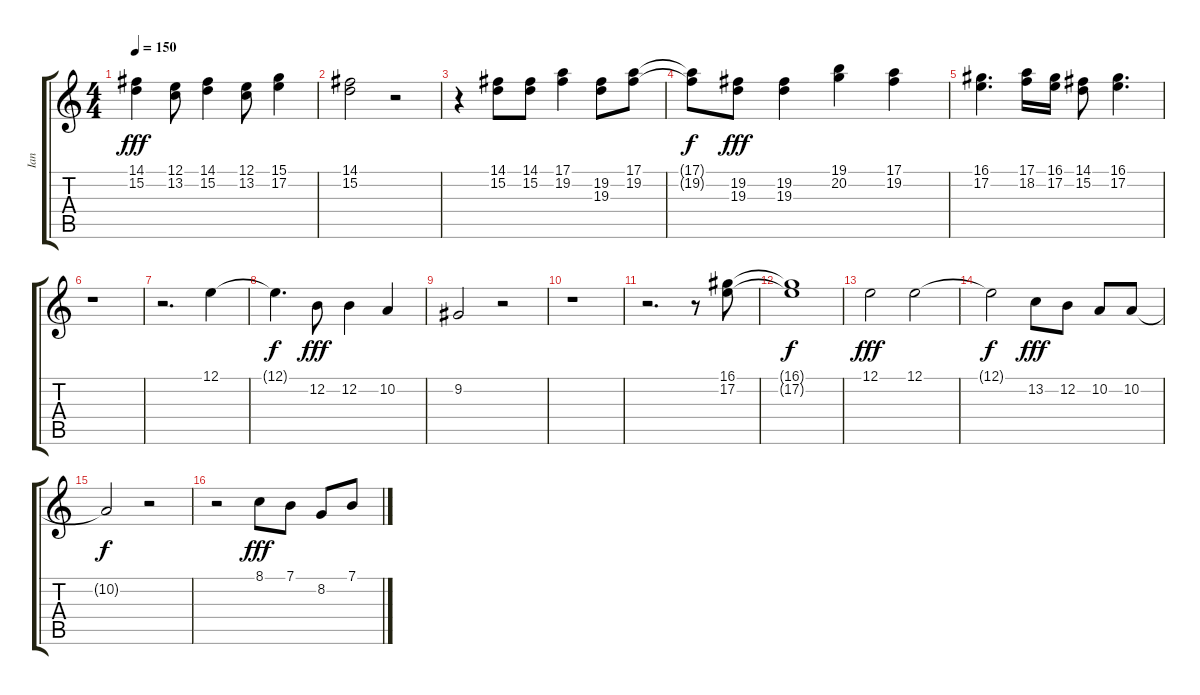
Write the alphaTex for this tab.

\track ("Ian" "Ian") {instrument synthvoice}
\staff {score tabs}
\tuning (E4 B3 G3 D3 A2 E2) {hide}
\ts (4 4)
\tempo 150
\clef g2
\ks c
(14.1 15.2).4{dy fff} (12.1 13.2).8 (14.1 15.2).4 (12.1 13.2).8 (15.1 17.2).4 |
(14.1 15.2).2 r.2 |
r.4 (14.1 15.2).8 (14.1 15.2).8 (17.1 19.2).4 (19.2 19.3).8 (17.1 19.2).8 |
(17.1{t} 19.2{t}).8{dy f} (19.2 19.3).8{dy fff} (19.2 19.3).4 (19.1 20.2).4 (17.1 19.2).4 |
(16.1 17.2).4{d} (17.1 18.2).16 (16.1 17.2).16 (14.1 15.2).8 (16.1 17.2).4{d} |
r.1 |
r.2{d} 12.1.4 |
12.1{t}.4{d dy f} 12.2.8{dy fff} 12.2.4 10.2.4 |
9.2.2 r.2 |
r.1 |
r.2{d} r.8 (16.1 17.2).8 |
(16.1{t} 17.2{t}).1{dy f} |
12.1.2{dy fff} 12.1.2 |
12.1{t}.2{dy f} 13.2.8{dy fff} 12.2.8 10.2.8 10.2.8 |
10.2{t}.2{dy f} r.2 |
r.2 8.1.8{dy fff} 7.1.8 8.2.8 7.1.8
